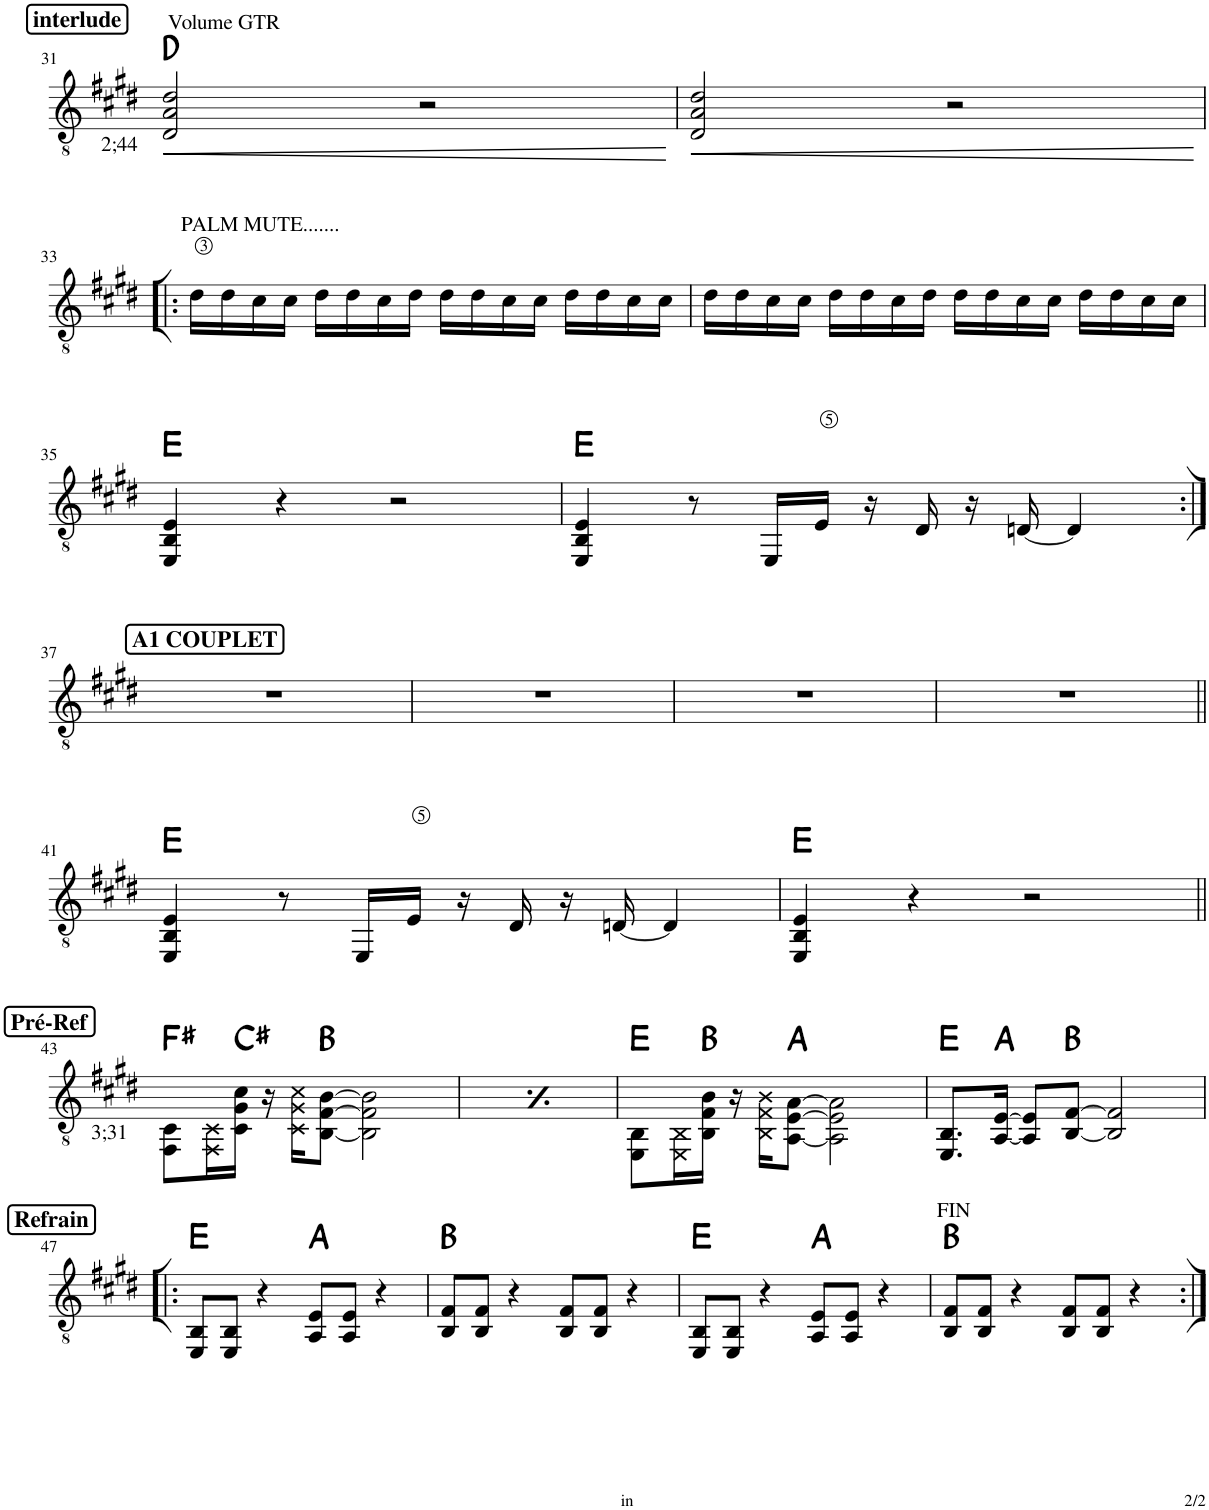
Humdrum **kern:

**kern	**dynam	**harte
*part1	*part1	*part1
*staff1	*staff1	*
*I"Classical Guitar	*	*
*I'Guit.	*	*
!!LO:PB:g=z
*clefGv2	*	*
*k[f#c#g#d#]	*	*
*M4/4	*	*
!!LO:REH:place=s1:a:B:cj:fs=11:t=interlude
=31	=31	=31
!LO:TX:b:t=2;44	!	!
!LO:TX:a:t=Volume GTR	!	!
!	!LO:HP:b	!
2D#/ 2A/ 2d#/	<	D:maj
2r	.	.
.	[	.
=32	=32	=32
!	!LO:HP:b	!
2D#/ 2A/ 2d#/	<	.
2r	.	.
.	[	.
!!LO:LB:g=z
=33!|:	=33!|:	=33!|:
!LO:TX:a:t=PALM MUTE.......	!	!
16d#\LL	.	.
16d#\	.	.
16c#\	.	.
16c#\JJ	.	.
16d#\LL	.	.
16d#\	.	.
16c#\	.	.
16d#\JJ	.	.
16d#\LL	.	.
16d#\	.	.
16c#\	.	.
16c#\JJ	.	.
16d#\LL	.	.
16d#\	.	.
16c#\	.	.
16c#\JJ	.	.
=34	=34	=34
16d#\LL	.	.
16d#\	.	.
16c#\	.	.
16c#\JJ	.	.
16d#\LL	.	.
16d#\	.	.
16c#\	.	.
16d#\JJ	.	.
16d#\LL	.	.
16d#\	.	.
16c#\	.	.
16c#\JJ	.	.
16d#\LL	.	.
16d#\	.	.
16c#\	.	.
16c#\JJ	.	.
!!LO:LB:g=z
=35	=35	=35
4EE/ 4BB/ 4E/	.	E:maj
4r	.	.
2r	.	.
=36	=36	=36
4EE/ 4BB/ 4E/	.	E:maj
8r	.	.
16EE/LL	.	.
16E/JJ	.	.
16r	.	.
16D#/	.	.
16r	.	.
[16Dn/	.	.
4D/]	.	.
!!LO:LB:g=z
!!LO:REH:place=s1:a:B:cj:fs=11:t=A1 COUPLET
=37:|!	=37:|!	=37:|!
1r	.	.
=38	=38	=38
1r	.	.
=39	=39	=39
1r	.	.
=40	=40	=40
1r	.	.
!!LO:LB:g=z
=41||	=41||	=41||
4EE/ 4BB/ 4E/	.	E:maj
8r	.	.
16EE/LL	.	.
16E/JJ	.	.
16r	.	.
16D#/	.	.
16r	.	.
[16Dn/	.	.
4D/]	.	.
=42	=42	=42
4EE/ 4BB/ 4E/	.	E:maj
4r	.	.
2r	.	.
!!LO:LB:g=z
!!LO:REH:place=s1:a:B:cj:fs=11:t=Pré-Ref
=43||	=43||	=43||
!LO:TX:b:t=3;31	!	!
8FF#\ 8C#\L	.	F#:maj
16FF#\ 16C#\L	.	.
16C#\ 16G#\ 16c#\JJ	.	C#:maj
16r	.	.
16C#\ 16G#\ 16c#\KL	.	.
[8BB\ [8F#\ [8B\J	.	B:maj
2BB\] 2F#\] 2B\]	.	.
!!LO:REH:place=s1:a:B:cj:fs=11:t=Pré-Ref
=44	=44	=44
!LO:TX:b:t=3;31	!	!
8FF#\ 8C#\L	.	F#:maj
16FF#\ 16C#\L	.	.
16C#\ 16G#\ 16c#\JJ	.	C#:maj
16r	.	.
16C#\ 16G#\ 16c#\KL	.	.
[8BB\ [8F#\ [8B\J	.	B:maj
2BB\] 2F#\] 2B\]	.	.
=45	=45	=45
8EE\ 8BB\L	.	E:maj
16EE\ 16BB\L	.	.
16BB\ 16F#\ 16B\JJ	.	B:maj
16r	.	.
16BB\ 16F#\ 16B\KL	.	.
[8AA\ [8E\ [8A\J	.	A:maj
2AA\] 2E\] 2A\]	.	.
=46	=46	=46
8.EE/ 8.BB/L	.	E:maj
[16AA/ [16E/Jk	.	A:maj
8AA/] 8E/]L	.	.
[8BB/ [8F#/J	.	B:maj
2BB/] 2F#/]	.	.
!!LO:LB:g=z
!!LO:REH:place=s1:a:B:cj:fs=11:t=Refrain
=47!|:	=47!|:	=47!|:
8EE/ 8BB/L	.	E:maj
8EE/ 8BB/J	.	.
4r	.	.
8AA/ 8E/L	.	A:maj
8AA/ 8E/J	.	.
4r	.	.
=48	=48	=48
8BB/ 8F#/L	.	B:maj
8BB/ 8F#/J	.	.
4r	.	.
8BB/ 8F#/L	.	.
8BB/ 8F#/J	.	.
4r	.	.
=49	=49	=49
8EE/ 8BB/L	.	E:maj
8EE/ 8BB/J	.	.
4r	.	.
8AA/ 8E/L	.	A:maj
8AA/ 8E/J	.	.
4r	.	.
=50	=50	=50
!LO:TX:a:t=FIN	!	!
8BB/ 8F#/L	.	B:maj
8BB/ 8F#/J	.	.
4r	.	.
8BB/ 8F#/L	.	.
8BB/ 8F#/J	.	.
4r	.	.
=:|!	=:|!	=:|!
*-	*-	*-
